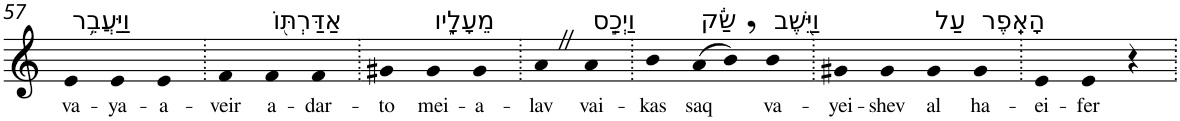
**kern	**text
*part1	*part1
*staff1	*staff1
*I"Piano	*
*I'Pno	*
!!LO:PB:g=z
*clefG2	*
*k[]	*
=57	=57
!LO:TX:a:t=וַיַּעֲבֵ֥ר	!
!	!LO:LY:b
4e	va-
!	!LO:LY:b
4e	-ya-
!	!LO:LY:b
4e	-a-
=58.	=58.
!	!LO:LY:b
4f	-veir
!LO:TX:a:t=אַדַּרְתּ֖וֹ	!
!	!LO:LY:b
4f	a-
!	!LO:LY:b
4f	-dar-
=59.	=59.
!	!LO:LY:b
4g#X	-to
!LO:TX:a:t=מֵעָלָ֑יו	!
!	!LO:LY:b
4g#	mei-
!	!LO:LY:b
4g#	-a-
=60.	=60.
!	!LO:LY:b
4aZ	-lav
!LO:TX:a:t=וַיְכַ֣ס	!
!	!LO:LY:b
4a	vai-
=61.	=61.
!	!LO:LY:b
4b	-kas
!LO:TX:a:t=שַׂ֔ק	!
!	!LO:LY:b
(>8a	saq
8b,)	.
!LO:TX:a:t=וַיֵּ֖שֶׁב	!
!	!LO:LY:b
4b	va-
=62.	=62.
!	!LO:LY:b
4g#X	-yei-
!	!LO:LY:b
4g#	-shev
!LO:TX:a:t=עַל	!
!	!LO:LY:b
4g#	al
!LO:TX:a:t=הָאֵֽפֶר	!
!	!LO:LY:b
4g#	ha-
=63.	=63.
!	!LO:LY:b
4e	-ei-
!	!LO:LY:b
4e	-fer
4r	.
=.	=.
*-	*-
